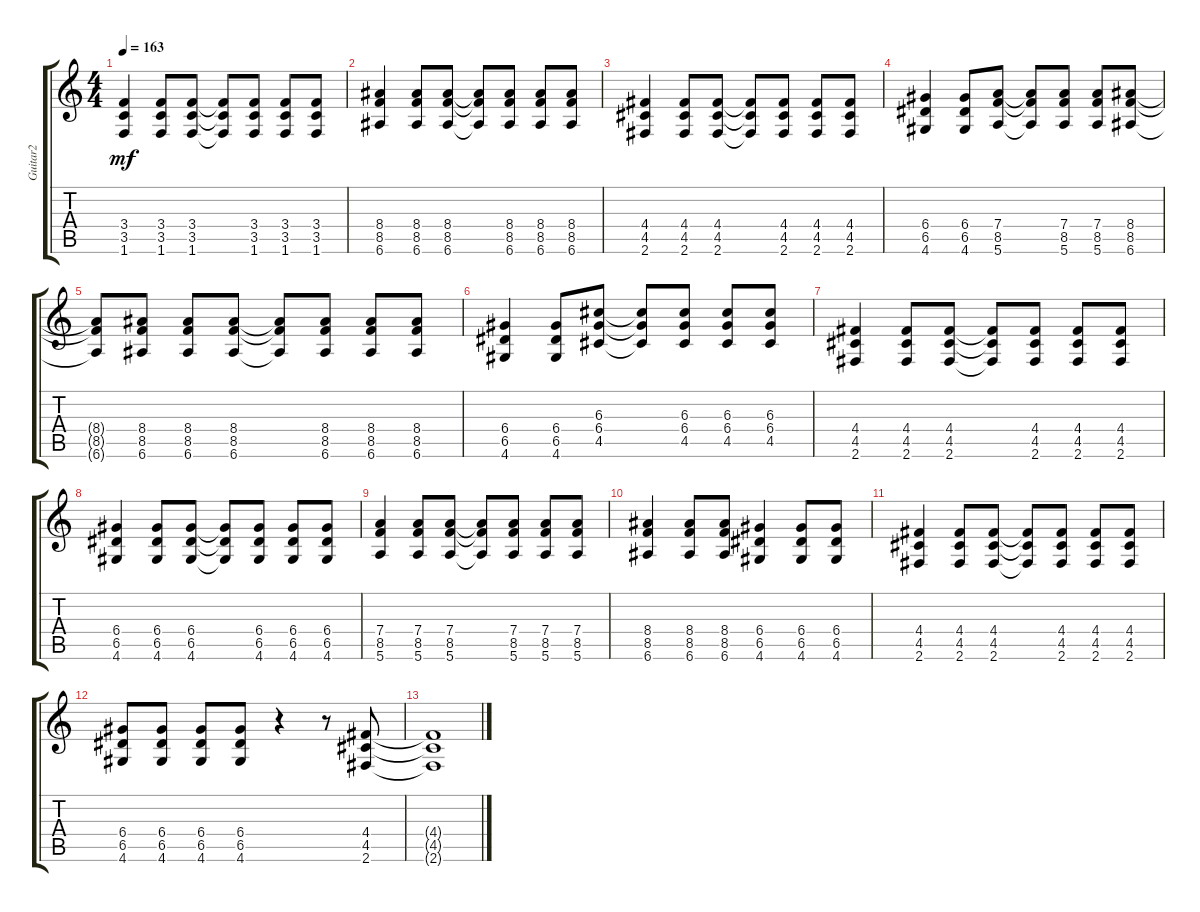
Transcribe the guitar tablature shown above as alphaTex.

\track ("Guitar2" "Guitar2") {instrument electricguitarclean}
\staff {score tabs}
\tuning (E4 B3 G3 D3 A2 E2) {hide}
\ts (4 4)
\tempo 163
\clef g2
\ks c
(3.4 3.5 1.6).4{dy mf} (3.4 3.5 1.6).8 (3.4 3.5 1.6).8 (3.4{t} 3.5{t} 1.6{t}).8 (3.4 3.5 1.6).8 (3.4 3.5 1.6).8 (3.4 3.5 1.6).8 |
(8.4 8.5 6.6).4 (8.4 8.5 6.6).8 (8.4 8.5 6.6).8 (8.4{t} 8.5{t} 6.6{t}).8 (8.4 8.5 6.6).8 (8.4 8.5 6.6).8 (8.4 8.5 6.6).8 |
(4.4 4.5 2.6).4 (4.4 4.5 2.6).8 (4.4 4.5 2.6).8 (4.4{t} 4.5{t} 2.6{t}).8 (4.4 4.5 2.6).8 (4.4 4.5 2.6).8 (4.4 4.5 2.6).8 |
(6.4 6.5 4.6).4 (6.4 6.5 4.6).8 (7.4 8.5 5.6).8 (7.4{t} 8.5{t} 5.6{t}).8 (7.4 8.5 5.6).8 (7.4 8.5 5.6).8 (8.4 8.5 6.6).8 |
(8.4{t} 8.5{t} 6.6{t}).8 (8.4 8.5 6.6).8 (8.4 8.5 6.6).8 (8.4 8.5 6.6).8 (8.4{t} 8.5{t} 6.6{t}).8 (8.4 8.5 6.6).8 (8.4 8.5 6.6).8 (8.4 8.5 6.6).8 |
(6.4 6.5 4.6).4 (6.4 6.5 4.6).8 (6.3 6.4 4.5).8 (6.3{t} 6.4{t} 4.5{t}).8 (6.3 6.4 4.5).8 (6.3 6.4 4.5).8 (6.3 6.4 4.5).8 |
(4.4 4.5 2.6).4 (4.4 4.5 2.6).8 (4.4 4.5 2.6).8 (4.4{t} 4.5{t} 2.6{t}).8 (4.4 4.5 2.6).8 (4.4 4.5 2.6).8 (4.4 4.5 2.6).8 |
(6.4 6.5 4.6).4 (6.4 6.5 4.6).8 (6.4 6.5 4.6).8 (6.4{t} 6.5{t} 4.6{t}).8 (6.4 6.5 4.6).8 (6.4 6.5 4.6).8 (6.4 6.5 4.6).8 |
(7.4 8.5 5.6).4 (7.4 8.5 5.6).8 (7.4 8.5 5.6).8 (7.4{t} 8.5{t} 5.6{t}).8 (7.4 8.5 5.6).8 (7.4 8.5 5.6).8 (7.4 8.5 5.6).8 |
(8.4 8.5 6.6).4 (8.4 8.5 6.6).8 (8.4 8.5 6.6).8 (6.4 6.5 4.6).4 (6.4 6.5 4.6).8 (6.4 6.5 4.6).8 |
(4.4 4.5 2.6).4 (4.4 4.5 2.6).8 (4.4 4.5 2.6).8 (4.4{t} 4.5{t} 2.6{t}).8 (4.4 4.5 2.6).8 (4.4 4.5 2.6).8 (4.4 4.5 2.6).8 |
(6.4 6.5 4.6).8 (6.4 6.5 4.6).8 (6.4 6.5 4.6).8 (6.4 6.5 4.6).8 r.4 r.8 (4.4 4.5 2.6).8 |
(4.4{t} 4.5{t} 2.6{t}).1
